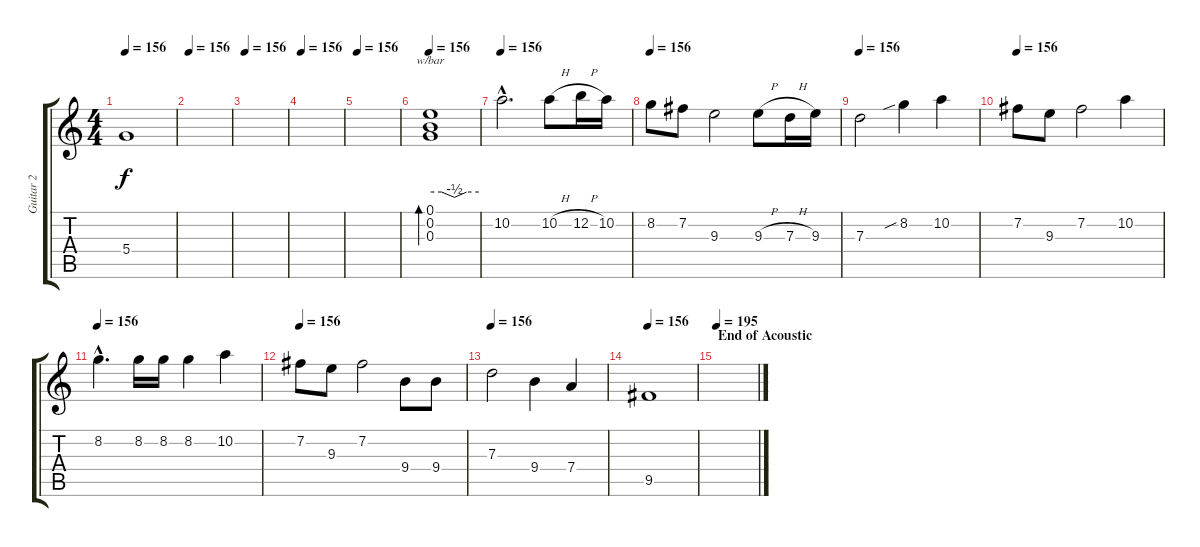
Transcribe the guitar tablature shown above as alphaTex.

\track ("Guitar 2" "Guitar 2") {instrument distortionguitar}
\staff {score tabs}
\tuning (E4 B3 G3 D3 A2 E2) {hide}
\ts (4 4)
\tempo 156
\clef g2
\ks c
5.4{t}.1{dy f} |
\tempo 156
|
\tempo 156
|
\tempo 156
|
\tempo 156
|
\tempo 156
(0.1 0.2 0.3).1{tbe (custom default 0 0 14 0 30 -2 45 0 60 0) bd 240 volume 14 instrument electricguitarclean} |
\tempo 156
10.2{hac}.2{d volume 14 instrument electricguitarclean} 10.2{h}.8 12.2{h}.16 10.2.16 |
\tempo 156
8.2.8 7.2.8 9.3.2 9.3{h}.8 7.3{h}.16 9.3.16 |
\tempo 156
7.3.2{instrument electricguitarclean} 8.2{sib}.4 10.2.4 |
\tempo 156
7.2.8 9.3.8 7.2.2 10.2.4 |
\tempo 156
8.2{hac}.4{d instrument electricguitarclean} 8.2.16 8.2.16 8.2.4 10.2.4 |
\tempo 156
7.2.8 9.3.8 7.2.2 9.4.8 9.4.8 |
\tempo 156
7.3.2 9.4.4 7.4.4 |
\tempo 156
9.5.1 |
\section ("" "End of Acoustic")
\tempo 195
